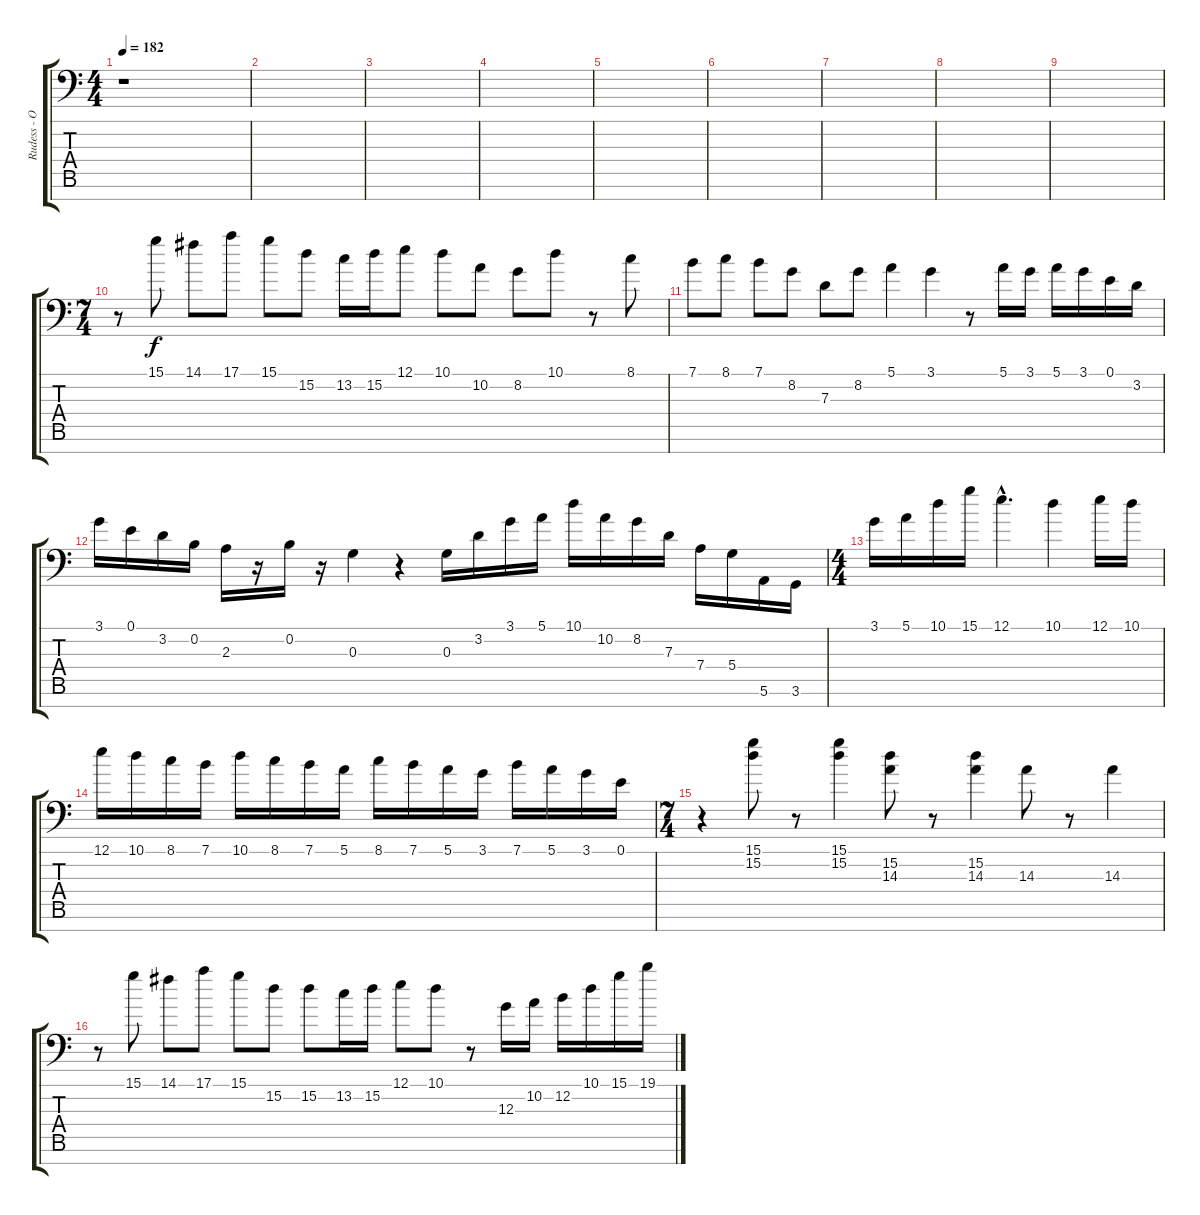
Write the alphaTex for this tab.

\track ("Rudess - Organ" "Rudess - O") {instrument rockorgan}
\staff {score tabs}
\tuning (E4 B3 G3 D3 A2 E2 C-1) {hide}
\ts (4 4)
\tempo 182
\clef f4
\ks c
r.1{dy f} |
|
|
|
|
|
|
|
|
\ts (7 4)
r.8 15.1.8 14.1.8 17.1.8 15.1.8 15.2.8 13.2.16 15.2.16 12.1.8 10.1.8 10.2.8 8.2.8 10.1.8 r.8 8.1.8 |
7.1.8 8.1.8 7.1.8 8.2.8 7.3.8 8.2.8 5.1.4 3.1.4 r.8 5.1.16 3.1.16 5.1.16 3.1.16 0.1.16 3.2.16 |
3.1.16 0.1.16 3.2.16 0.2.16 2.3.16 r.16 0.2.16 r.16 0.3.4 r.4 0.3.16 3.2.16 3.1.16 5.1.16 10.1.16 10.2.16 8.2.16 7.3.16 7.4.16 5.4.16 5.6.16 3.6.16 |
\ts (4 4)
3.1.16 5.1.16 10.1.16 15.1.16 12.1{hac}.4{d} 10.1.4 12.1.16 10.1.16 |
12.1.16 10.1.16 8.1.16 7.1.16 10.1.16 8.1.16 7.1.16 5.1.16 8.1.16 7.1.16 5.1.16 3.1.16 7.1.16 5.1.16 3.1.16 0.1.16 |
\ts (7 4)
r.4 (15.1 15.2).8 r.8 (15.1 15.2).4 (15.2 14.3).8 r.8 (15.2 14.3).4 14.3.8 r.8 14.3.4 |
r.8 15.1.8 14.1.8 17.1.8 15.1.8 15.2.8 15.2.8 13.2.16 15.2.16 12.1.8 10.1.8 r.8 12.3.16 10.2.16 12.2.16 10.1.16 15.1.16 19.1.16
